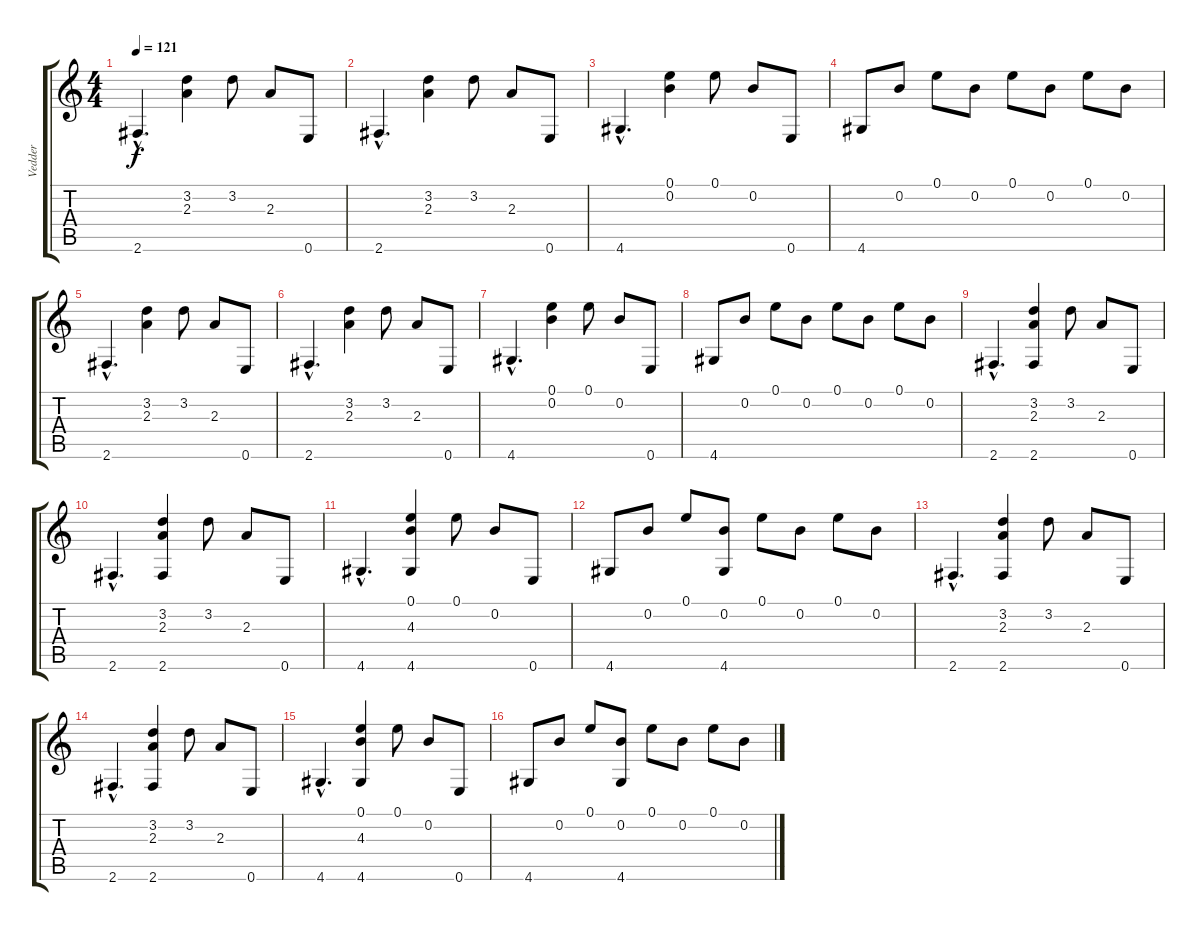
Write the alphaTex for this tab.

\track ("Vedder" "Vedder") {instrument acousticguitarsteel}
\staff {score tabs}
\tuning (E4 B3 G3 D3 A2 E2) {hide}
\ts (4 4)
\tempo 121
\clef g2
\ks c
2.6{hac}.4{d dy f instrument acousticguitarsteel} (3.2 2.3).4 3.2.8 2.3.8 0.6.8 |
2.6{hac}.4{d} (3.2 2.3).4 3.2.8 2.3.8 0.6.8 |
4.6{hac}.4{d} (0.1 0.2).4 0.1.8 0.2.8 0.6.8 |
4.6.8 0.2.8 0.1.8 0.2.8 0.1.8 0.2.8 0.1.8 0.2.8 |
2.6{hac}.4{d} (3.2 2.3).4 3.2.8 2.3.8 0.6.8 |
2.6{hac}.4{d} (3.2 2.3).4 3.2.8 2.3.8 0.6.8 |
4.6{hac}.4{d} (0.1 0.2).4 0.1.8 0.2.8 0.6.8 |
4.6.8 0.2.8 0.1.8 0.2.8 0.1.8 0.2.8 0.1.8 0.2.8 |
2.6{hac}.4{d} (3.2 2.3 2.6).4 3.2.8 2.3.8 0.6.8 |
2.6{hac}.4{d} (3.2 2.3 2.6).4 3.2.8 2.3.8 0.6.8 |
4.6{hac}.4{d} (0.1 4.3 4.6).4 0.1.8 0.2.8 0.6.8 |
4.6.8 0.2.8 0.1.8 (0.2 4.6).8 0.1.8 0.2.8 0.1.8 0.2.8 |
2.6{hac}.4{d} (3.2 2.3 2.6).4 3.2.8 2.3.8 0.6.8 |
2.6{hac}.4{d} (3.2 2.3 2.6).4 3.2.8 2.3.8 0.6.8 |
4.6{hac}.4{d} (0.1 4.3 4.6).4 0.1.8 0.2.8 0.6.8 |
4.6.8 0.2.8 0.1.8 (0.2 4.6).8 0.1.8 0.2.8 0.1.8 0.2.8
